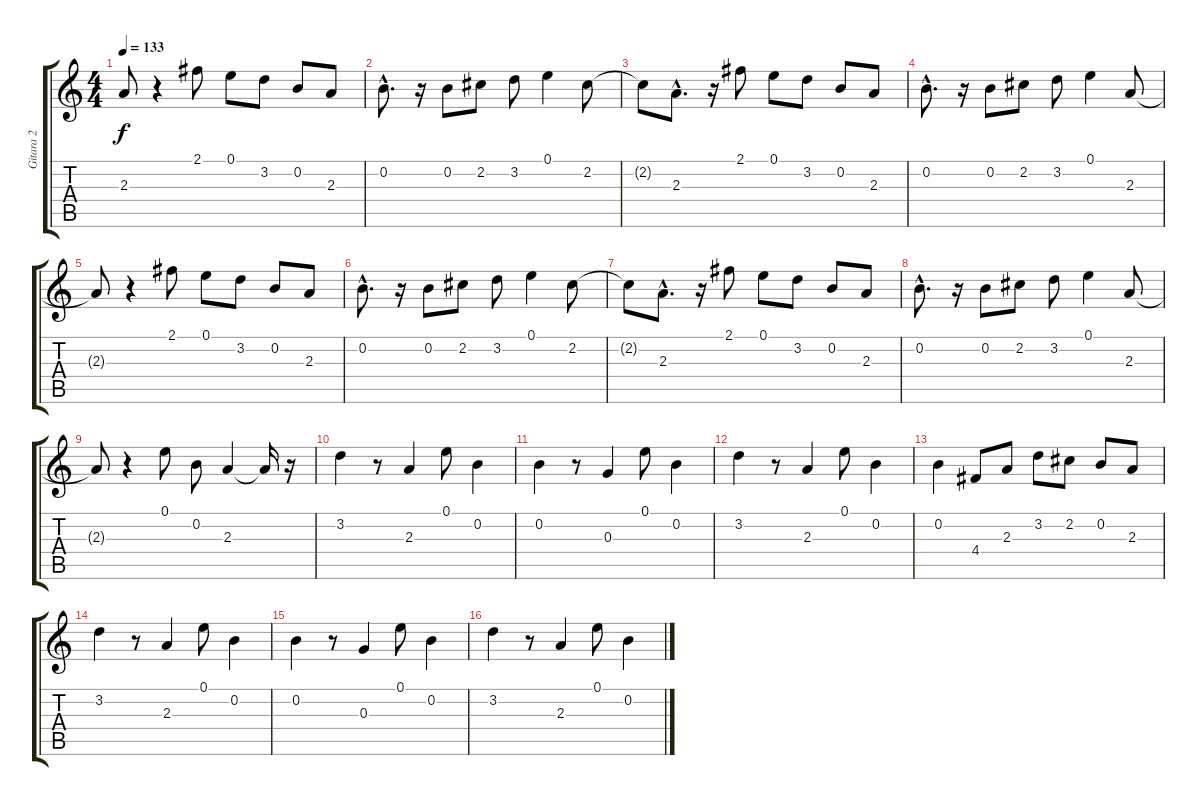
\track ("Gitara 2" "Gitara 2") {instrument acousticguitarsteel}
\staff {score tabs}
\tuning (E4 B3 G3 D3 A2 E2) {hide}
\ts (4 4)
\tempo 133
\clef g2
\ks c
2.3{t}.8{dy f} r.4 2.1.8 0.1.8 3.2.8 0.2.8 2.3.8 |
0.2{hac}.8{d} r.16 0.2.8 2.2.8 3.2.8 0.1.4 2.2.8 |
2.2{t}.8 2.3{hac}.8{d} r.16 2.1.8 0.1.8 3.2.8 0.2.8 2.3.8 |
0.2{hac}.8{d} r.16 0.2.8 2.2.8 3.2.8 0.1.4 2.3.8 |
2.3{t}.8 r.4 2.1.8 0.1.8 3.2.8 0.2.8 2.3.8 |
0.2{hac}.8{d} r.16 0.2.8 2.2.8 3.2.8 0.1.4 2.2.8 |
2.2{t}.8 2.3{hac}.8{d} r.16 2.1.8 0.1.8 3.2.8 0.2.8 2.3.8 |
0.2{hac}.8{d} r.16 0.2.8 2.2.8 3.2.8 0.1.4 2.3.8 |
2.3{t}.8 r.4 0.1.8 0.2.8 2.3.4 2.3{t}.16 r.16 |
3.2.4 r.8 2.3.4 0.1.8 0.2.4 |
0.2.4 r.8 0.3.4 0.1.8 0.2.4 |
3.2.4 r.8 2.3.4 0.1.8 0.2.4 |
0.2.4 4.4.8 2.3.8 3.2.8 2.2.8 0.2.8 2.3.8 |
3.2.4 r.8 2.3.4 0.1.8 0.2.4 |
0.2.4 r.8 0.3.4 0.1.8 0.2.4 |
3.2.4 r.8 2.3.4 0.1.8 0.2.4
